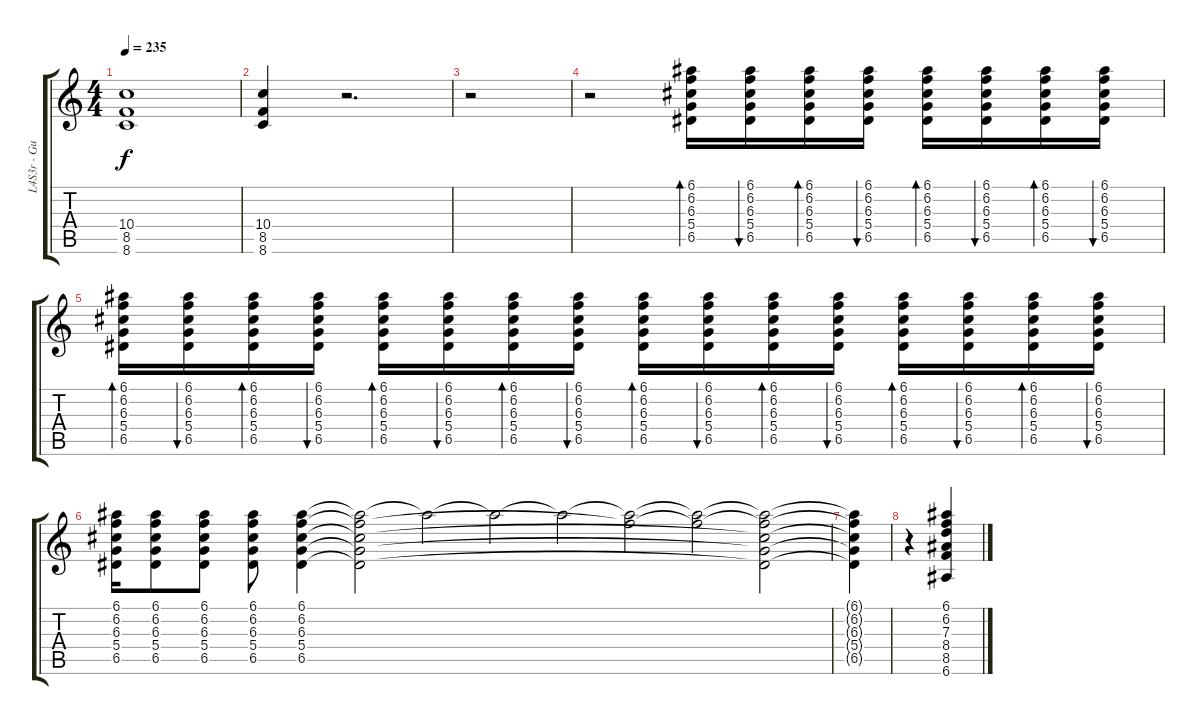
\track ("L4S3r - Guitar" "L4S3r - Gu") {instrument electricguitarclean}
\staff {score tabs}
\tuning (E4 B3 G3 D3 A2 E2) {hide}
\ts (4 4)
\tempo 235
\clef g2
\ks c
(10.4 8.5 8.6).1{dy f} |
(10.4 8.5 8.6).4 r.2{d} |
r.2 |
r.2 (6.1 6.2 6.3 5.4 6.5).16{bd 120 volume 15 instrument electricguitarclean} (6.1 6.2 6.3 5.4 6.5).16{bu 240} (6.1 6.2 6.3 5.4 6.5).16{bd 240} (6.1 6.2 6.3 5.4 6.5).16{bu 240} (6.1 6.2 6.3 5.4 6.5).16{bd 120} (6.1 6.2 6.3 5.4 6.5).16{bu 240} (6.1 6.2 6.3 5.4 6.5).16{bd 240} (6.1 6.2 6.3 5.4 6.5).16{bu 240} |
(6.1 6.2 6.3 5.4 6.5).16{bd 120} (6.1 6.2 6.3 5.4 6.5).16{bu 240} (6.1 6.2 6.3 5.4 6.5).16{bd 240} (6.1 6.2 6.3 5.4 6.5).16{bu 240} (6.1 6.2 6.3 5.4 6.5).16{bd 120} (6.1 6.2 6.3 5.4 6.5).16{bu 240} (6.1 6.2 6.3 5.4 6.5).16{bd 240} (6.1 6.2 6.3 5.4 6.5).16{bu 240} (6.1 6.2 6.3 5.4 6.5).16{bd 120} (6.1 6.2 6.3 5.4 6.5).16{bu 240} (6.1 6.2 6.3 5.4 6.5).16{bd 240} (6.1 6.2 6.3 5.4 6.5).16{bu 240} (6.1 6.2 6.3 5.4 6.5).16{bd 120} (6.1 6.2 6.3 5.4 6.5).16{bu 240} (6.1 6.2 6.3 5.4 6.5).16{bd 240} (6.1 6.2 6.3 5.4 6.5).16{bu 240} |
(6.1 6.2 6.3 5.4 6.5).16 (6.1 6.2 6.3 5.4 6.5).8 (6.1 6.2 6.3 5.4 6.5).8 (6.1 6.2 6.3 5.4 6.5).8 (6.1 6.2 6.3 5.4 6.5).4 (6.1{t} 6.2{t} 6.3{t} 5.4{t} 6.5{t}).2 6.1{t}.2 6.1{t}.2 6.1{t}.2 (6.1{t} 6.2{t}).2 (6.1{t} 6.2{t}).2 (6.1{t} 6.2{t} 6.3{t} 5.4{t} 6.5{t}).2 |
(6.1{t} 6.2{t} 6.3{t} 5.4{t} 6.5{t}).4 |
r.4 (6.1 6.2 7.3 8.4 8.5 6.6).4
